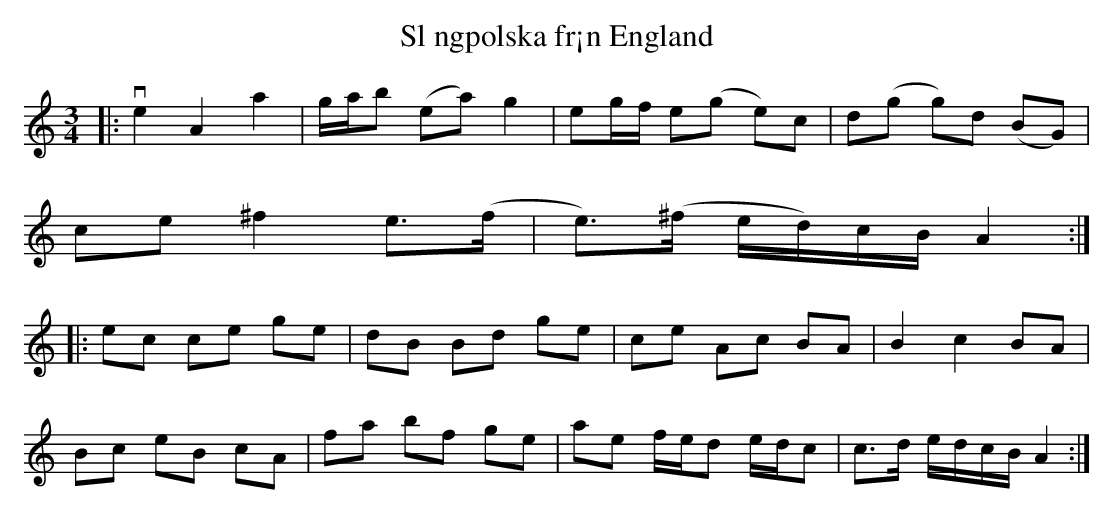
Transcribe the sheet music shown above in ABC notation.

X:1
T:Sl ngpolska fr¡n England
M:3/4
L:1/8
K:Am
|: ve2 A2 a2 | g/a/b (ea) g2 | eg/f/ e(g e)c | d(g g)d (BG) |
ce ^f2 e>(f |e)>(^f e/d/)c/B/ A2 :|
|:ec ce ge | dB Bd ge | ce Ac BA | B2 c2 BA |
Bc eB cA | fa bf ge | ae f/e/d e/d/c | c>d e/d/c/B/ A2 :|
